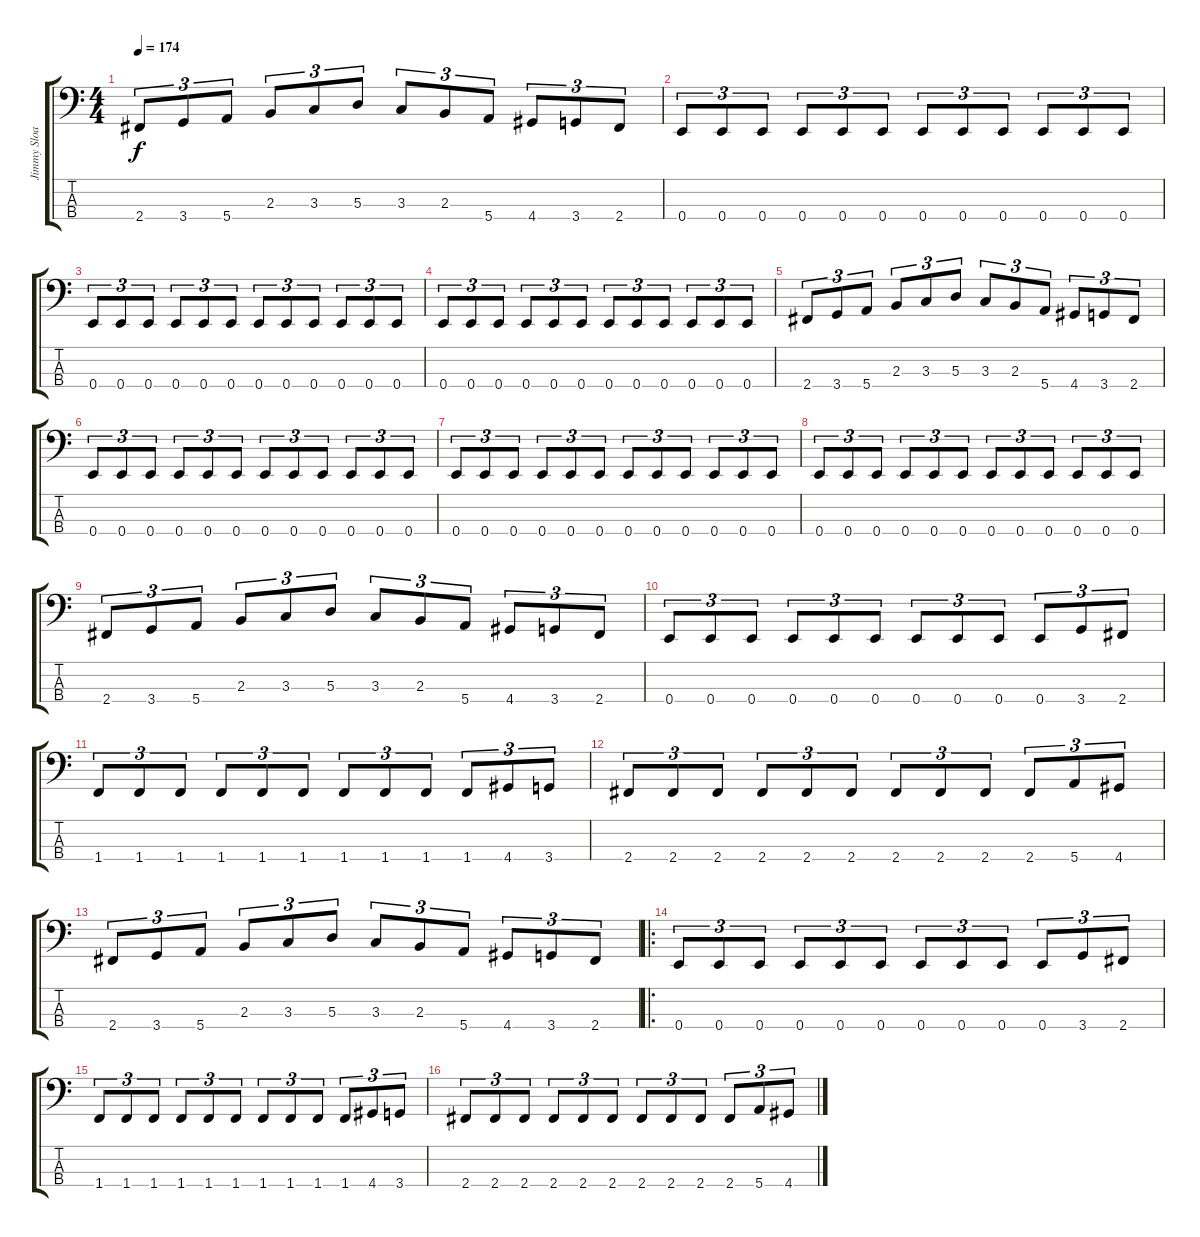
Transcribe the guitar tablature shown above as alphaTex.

\track ("Jimmy Sloas" "Jimmy Sloa") {instrument electricbasspick}
\staff {score tabs}
\tuning (G2 D2 A1 E1) {hide}
\ts (4 4)
\tempo 174
\clef f4
\ks c
2.4.8{tu (3 2) dy f} 3.4.8{tu (3 2)} 5.4.8{tu (3 2)} 2.3.8{tu (3 2)} 3.3.8{tu (3 2)} 5.3.8{tu (3 2)} 3.3.8{tu (3 2)} 2.3.8{tu (3 2)} 5.4.8{tu (3 2)} 4.4.8{tu (3 2)} 3.4.8{tu (3 2)} 2.4.8{tu (3 2)} |
0.4.8{tu (3 2)} 0.4.8{tu (3 2)} 0.4.8{tu (3 2)} 0.4.8{tu (3 2)} 0.4.8{tu (3 2)} 0.4.8{tu (3 2)} 0.4.8{tu (3 2)} 0.4.8{tu (3 2)} 0.4.8{tu (3 2)} 0.4.8{tu (3 2)} 0.4.8{tu (3 2)} 0.4.8{tu (3 2)} |
0.4.8{tu (3 2)} 0.4.8{tu (3 2)} 0.4.8{tu (3 2)} 0.4.8{tu (3 2)} 0.4.8{tu (3 2)} 0.4.8{tu (3 2)} 0.4.8{tu (3 2)} 0.4.8{tu (3 2)} 0.4.8{tu (3 2)} 0.4.8{tu (3 2)} 0.4.8{tu (3 2)} 0.4.8{tu (3 2)} |
0.4.8{tu (3 2)} 0.4.8{tu (3 2)} 0.4.8{tu (3 2)} 0.4.8{tu (3 2)} 0.4.8{tu (3 2)} 0.4.8{tu (3 2)} 0.4.8{tu (3 2)} 0.4.8{tu (3 2)} 0.4.8{tu (3 2)} 0.4.8{tu (3 2)} 0.4.8{tu (3 2)} 0.4.8{tu (3 2)} |
2.4.8{tu (3 2)} 3.4.8{tu (3 2)} 5.4.8{tu (3 2)} 2.3.8{tu (3 2)} 3.3.8{tu (3 2)} 5.3.8{tu (3 2)} 3.3.8{tu (3 2)} 2.3.8{tu (3 2)} 5.4.8{tu (3 2)} 4.4.8{tu (3 2)} 3.4.8{tu (3 2)} 2.4.8{tu (3 2)} |
0.4.8{tu (3 2)} 0.4.8{tu (3 2)} 0.4.8{tu (3 2)} 0.4.8{tu (3 2)} 0.4.8{tu (3 2)} 0.4.8{tu (3 2)} 0.4.8{tu (3 2)} 0.4.8{tu (3 2)} 0.4.8{tu (3 2)} 0.4.8{tu (3 2)} 0.4.8{tu (3 2)} 0.4.8{tu (3 2)} |
0.4.8{tu (3 2)} 0.4.8{tu (3 2)} 0.4.8{tu (3 2)} 0.4.8{tu (3 2)} 0.4.8{tu (3 2)} 0.4.8{tu (3 2)} 0.4.8{tu (3 2)} 0.4.8{tu (3 2)} 0.4.8{tu (3 2)} 0.4.8{tu (3 2)} 0.4.8{tu (3 2)} 0.4.8{tu (3 2)} |
0.4.8{tu (3 2)} 0.4.8{tu (3 2)} 0.4.8{tu (3 2)} 0.4.8{tu (3 2)} 0.4.8{tu (3 2)} 0.4.8{tu (3 2)} 0.4.8{tu (3 2)} 0.4.8{tu (3 2)} 0.4.8{tu (3 2)} 0.4.8{tu (3 2)} 0.4.8{tu (3 2)} 0.4.8{tu (3 2)} |
2.4.8{tu (3 2)} 3.4.8{tu (3 2)} 5.4.8{tu (3 2)} 2.3.8{tu (3 2)} 3.3.8{tu (3 2)} 5.3.8{tu (3 2)} 3.3.8{tu (3 2)} 2.3.8{tu (3 2)} 5.4.8{tu (3 2)} 4.4.8{tu (3 2)} 3.4.8{tu (3 2)} 2.4.8{tu (3 2)} |
0.4.8{tu (3 2)} 0.4.8{tu (3 2)} 0.4.8{tu (3 2)} 0.4.8{tu (3 2)} 0.4.8{tu (3 2)} 0.4.8{tu (3 2)} 0.4.8{tu (3 2)} 0.4.8{tu (3 2)} 0.4.8{tu (3 2)} 0.4.8{tu (3 2)} 3.4.8{tu (3 2)} 2.4.8{tu (3 2)} |
1.4.8{tu (3 2)} 1.4.8{tu (3 2)} 1.4.8{tu (3 2)} 1.4.8{tu (3 2)} 1.4.8{tu (3 2)} 1.4.8{tu (3 2)} 1.4.8{tu (3 2)} 1.4.8{tu (3 2)} 1.4.8{tu (3 2)} 1.4.8{tu (3 2)} 4.4.8{tu (3 2)} 3.4.8{tu (3 2)} |
2.4.8{tu (3 2)} 2.4.8{tu (3 2)} 2.4.8{tu (3 2)} 2.4.8{tu (3 2)} 2.4.8{tu (3 2)} 2.4.8{tu (3 2)} 2.4.8{tu (3 2)} 2.4.8{tu (3 2)} 2.4.8{tu (3 2)} 2.4.8{tu (3 2)} 5.4.8{tu (3 2)} 4.4.8{tu (3 2)} |
2.4.8{tu (3 2)} 3.4.8{tu (3 2)} 5.4.8{tu (3 2)} 2.3.8{tu (3 2)} 3.3.8{tu (3 2)} 5.3.8{tu (3 2)} 3.3.8{tu (3 2)} 2.3.8{tu (3 2)} 5.4.8{tu (3 2)} 4.4.8{tu (3 2)} 3.4.8{tu (3 2)} 2.4.8{tu (3 2)} |
\ro
0.4.8{tu (3 2)} 0.4.8{tu (3 2)} 0.4.8{tu (3 2)} 0.4.8{tu (3 2)} 0.4.8{tu (3 2)} 0.4.8{tu (3 2)} 0.4.8{tu (3 2)} 0.4.8{tu (3 2)} 0.4.8{tu (3 2)} 0.4.8{tu (3 2)} 3.4.8{tu (3 2)} 2.4.8{tu (3 2)} |
1.4.8{tu (3 2)} 1.4.8{tu (3 2)} 1.4.8{tu (3 2)} 1.4.8{tu (3 2)} 1.4.8{tu (3 2)} 1.4.8{tu (3 2)} 1.4.8{tu (3 2)} 1.4.8{tu (3 2)} 1.4.8{tu (3 2)} 1.4.8{tu (3 2)} 4.4.8{tu (3 2)} 3.4.8{tu (3 2)} |
2.4.8{tu (3 2)} 2.4.8{tu (3 2)} 2.4.8{tu (3 2)} 2.4.8{tu (3 2)} 2.4.8{tu (3 2)} 2.4.8{tu (3 2)} 2.4.8{tu (3 2)} 2.4.8{tu (3 2)} 2.4.8{tu (3 2)} 2.4.8{tu (3 2)} 5.4.8{tu (3 2)} 4.4.8{tu (3 2)}
